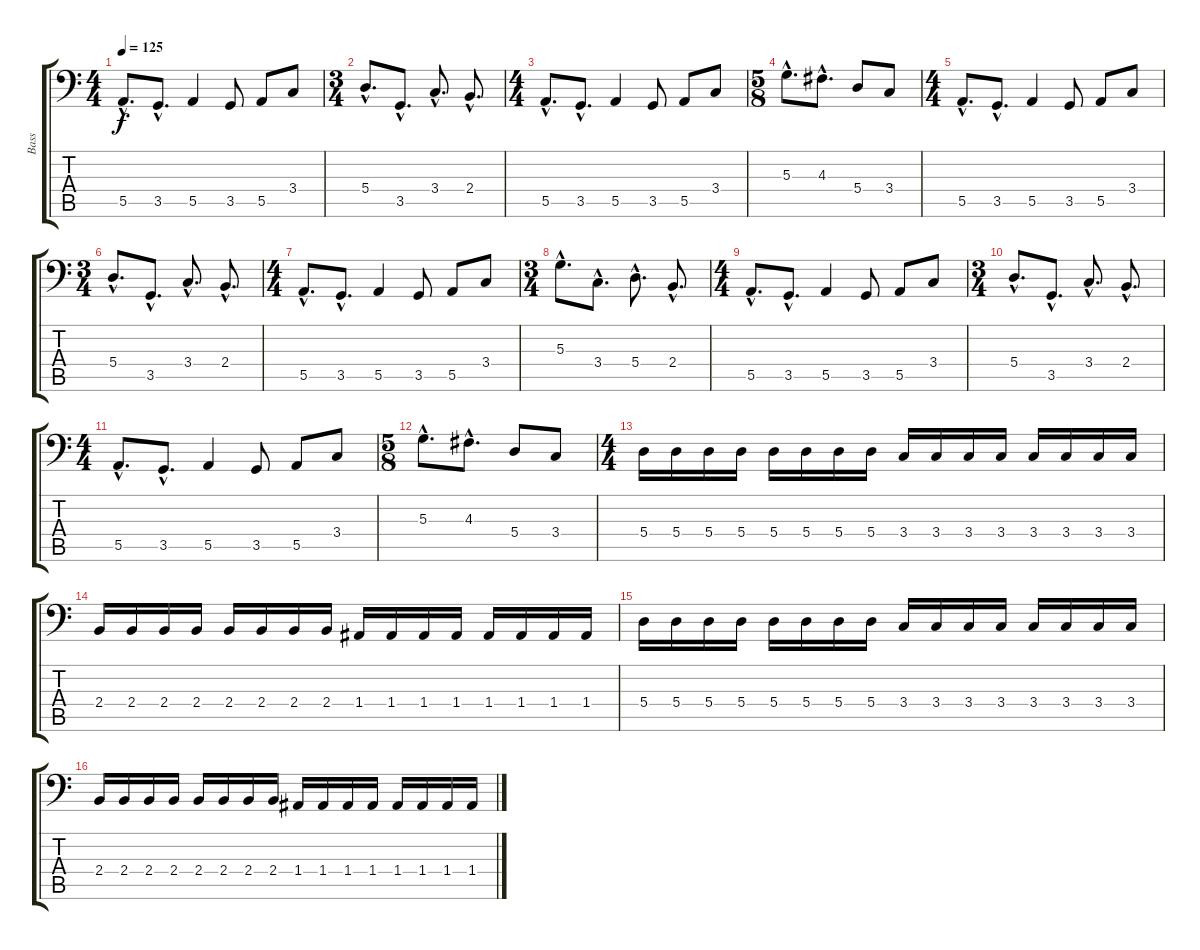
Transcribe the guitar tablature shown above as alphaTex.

\track ("Bass" "Bass") {instrument electricbassfinger}
\staff {score tabs}
\tuning (C3 G2 D2 A1 E1 B0) {hide}
\ts (4 4)
\tempo 125
\clef f4
\ks c
5.5{hac}.8{d dy f} 3.5{hac}.8{d} 5.5.4 3.5.8 5.5.8 3.4.8 |
\ts (3 4)
5.4{hac}.8{d} 3.5{hac}.8{d} 3.4{hac}.8{d} 2.4{hac}.8{d} |
\ts (4 4)
5.5{hac}.8{d} 3.5{hac}.8{d} 5.5.4 3.5.8 5.5.8 3.4.8 |
\ts (5 8)
5.3{hac}.8{d} 4.3{hac}.8{d} 5.4.8 3.4.8 |
\ts (4 4)
5.5{hac}.8{d} 3.5{hac}.8{d} 5.5.4 3.5.8 5.5.8 3.4.8 |
\ts (3 4)
5.4{hac}.8{d} 3.5{hac}.8{d} 3.4{hac}.8{d} 2.4{hac}.8{d} |
\ts (4 4)
5.5{hac}.8{d} 3.5{hac}.8{d} 5.5.4 3.5.8 5.5.8 3.4.8 |
\ts (3 4)
5.3{hac}.8{d} 3.4{hac}.8{d} 5.4{hac}.8{d} 2.4{hac}.8{d} |
\ts (4 4)
5.5{hac}.8{d} 3.5{hac}.8{d} 5.5.4 3.5.8 5.5.8 3.4.8 |
\ts (3 4)
5.4{hac}.8{d} 3.5{hac}.8{d} 3.4{hac}.8{d} 2.4{hac}.8{d} |
\ts (4 4)
5.5{hac}.8{d} 3.5{hac}.8{d} 5.5.4 3.5.8 5.5.8 3.4.8 |
\ts (5 8)
5.3{hac}.8{d} 4.3{hac}.8{d} 5.4.8 3.4.8 |
\ts (4 4)
5.4.16 5.4.16 5.4.16 5.4.16 5.4.16 5.4.16 5.4.16 5.4.16 3.4.16 3.4.16 3.4.16 3.4.16 3.4.16 3.4.16 3.4.16 3.4.16 |
2.4.16 2.4.16 2.4.16 2.4.16 2.4.16 2.4.16 2.4.16 2.4.16 1.4.16 1.4.16 1.4.16 1.4.16 1.4.16 1.4.16 1.4.16 1.4.16 |
5.4.16 5.4.16 5.4.16 5.4.16 5.4.16 5.4.16 5.4.16 5.4.16 3.4.16 3.4.16 3.4.16 3.4.16 3.4.16 3.4.16 3.4.16 3.4.16 |
2.4.16 2.4.16 2.4.16 2.4.16 2.4.16 2.4.16 2.4.16 2.4.16 1.4.16 1.4.16 1.4.16 1.4.16 1.4.16 1.4.16 1.4.16 1.4.16
